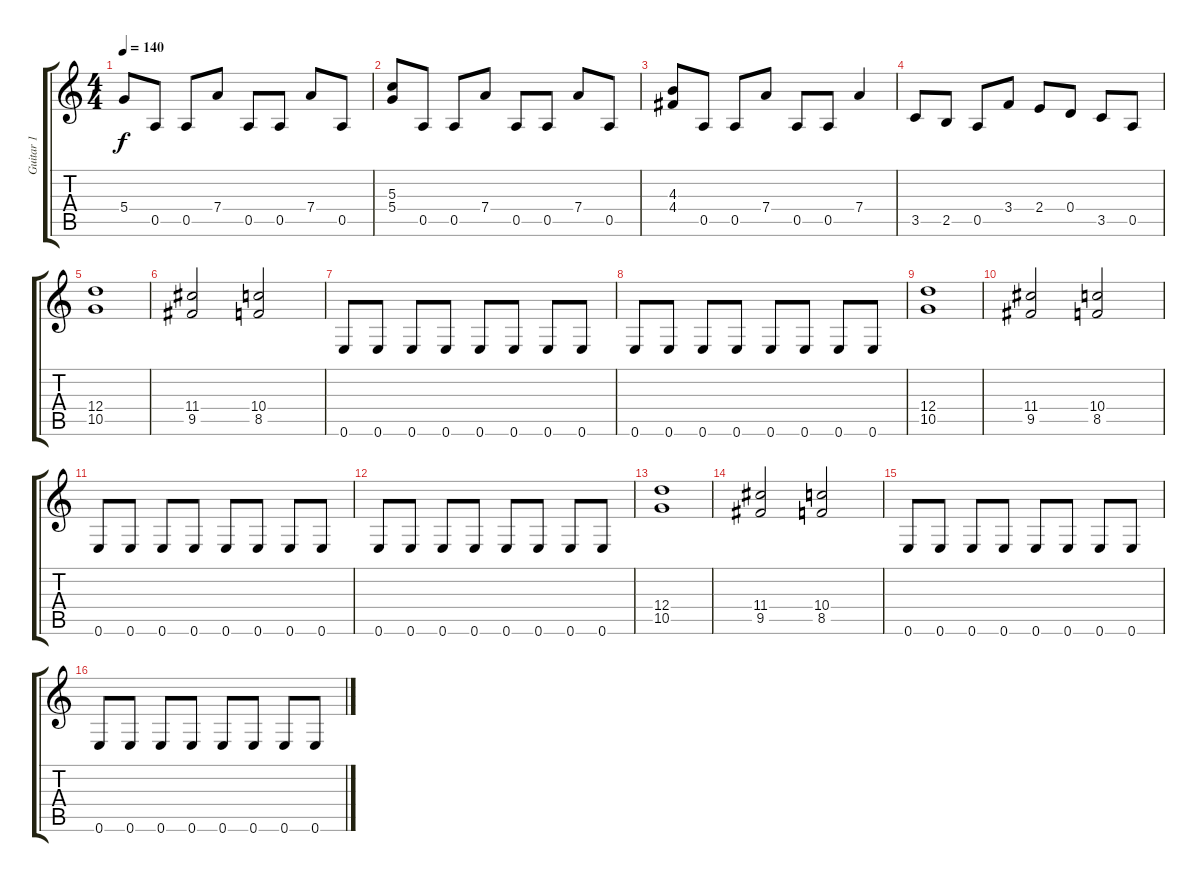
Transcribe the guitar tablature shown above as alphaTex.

\track ("Guitar 1" "Guitar 1") {mute instrument overdrivenguitar}
\staff {score tabs}
\tuning (E4 B3 G3 D3 A2 E2) {hide}
\ts (4 4)
\tempo 140
\clef g2
\ks c
5.4.8{dy f} 0.5.8 0.5.8 7.4.8 0.5.8 0.5.8 7.4.8 0.5.8 |
(5.3 5.4).8 0.5.8 0.5.8 7.4.8 0.5.8 0.5.8 7.4.8 0.5.8 |
(4.3 4.4).8 0.5.8 0.5.8 7.4.8 0.5.8 0.5.8 7.4.4 |
3.5.8 2.5.8 0.5.8 3.4.8 2.4.8 0.4.8 3.5.8 0.5.8 |
(12.4 10.5).1 |
(11.4 9.5).2 (10.4 8.5).2 |
0.6.8 0.6.8 0.6.8 0.6.8 0.6.8 0.6.8 0.6.8 0.6.8 |
0.6.8 0.6.8 0.6.8 0.6.8 0.6.8 0.6.8 0.6.8 0.6.8 |
(12.4 10.5).1 |
(11.4 9.5).2 (10.4 8.5).2 |
0.6.8 0.6.8 0.6.8 0.6.8 0.6.8 0.6.8 0.6.8 0.6.8 |
0.6.8 0.6.8 0.6.8 0.6.8 0.6.8 0.6.8 0.6.8 0.6.8 |
(12.4 10.5).1 |
(11.4 9.5).2 (10.4 8.5).2 |
0.6.8 0.6.8 0.6.8 0.6.8 0.6.8 0.6.8 0.6.8 0.6.8 |
0.6.8 0.6.8 0.6.8 0.6.8 0.6.8 0.6.8 0.6.8 0.6.8
